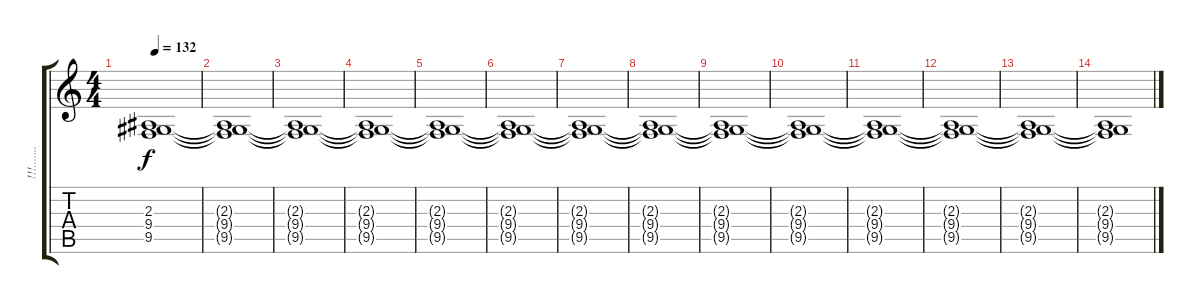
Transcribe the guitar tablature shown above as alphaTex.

\track ("!!!.........!!!" "!!!.......") {instrument applause}
\staff {score tabs}
\tuning (Eb4 Bb3 Gb3 Db3 Ab2 Eb2) {hide}
\ts (4 4)
\tempo 132
\clef g2
\ks c
(2.3{t} 9.4{t} 9.5{t}).1{dy f} |
(2.3{t} 9.4{t} 9.5{t}).1 |
(2.3{t} 9.4{t} 9.5{t}).1 |
(2.3{t} 9.4{t} 9.5{t}).1 |
(2.3{t} 9.4{t} 9.5{t}).1 |
(2.3{t} 9.4{t} 9.5{t}).1 |
(2.3{t} 9.4{t} 9.5{t}).1 |
(2.3{t} 9.4{t} 9.5{t}).1 |
(2.3{t} 9.4{t} 9.5{t}).1 |
(2.3{t} 9.4{t} 9.5{t}).1 |
(2.3{t} 9.4{t} 9.5{t}).1 |
(2.3{t} 9.4{t} 9.5{t}).1 |
(2.3{t} 9.4{t} 9.5{t}).1 |
(2.3{t} 9.4{t} 9.5{t}).1
